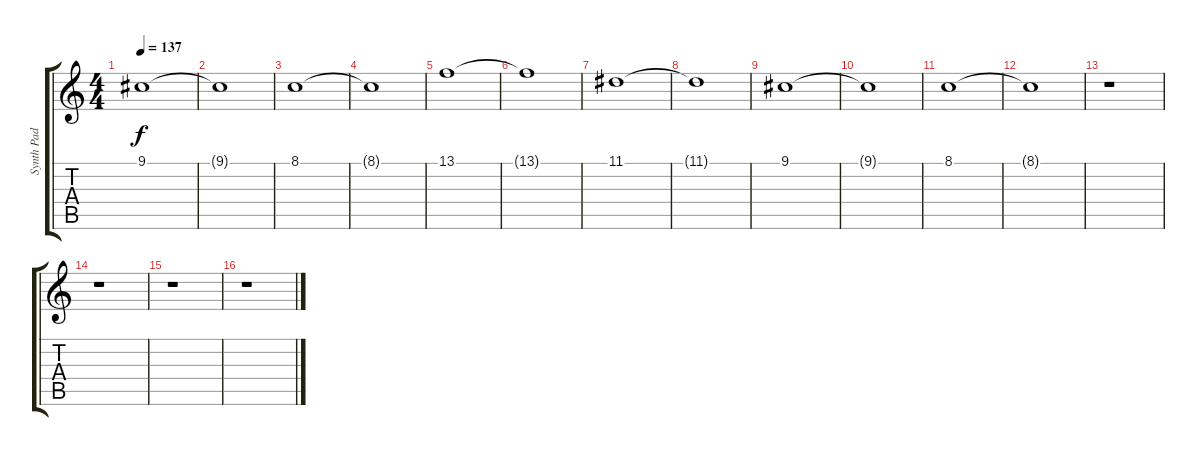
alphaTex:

\track ("Synth Pad 1" "Synth Pad ") {instrument pad8sweep}
\staff {score tabs}
\tuning (E4 B3 G3 D3 A2 E2) {hide}
\ts (4 4)
\tempo 137
\clef g2
\ks c
9.1.1{dy f} |
9.1{t}.1 |
8.1.1 |
8.1{t}.1 |
13.1.1 |
13.1{t}.1 |
11.1.1 |
11.1{t}.1 |
9.1.1 |
9.1{t}.1 |
8.1.1 |
8.1{t}.1 |
r.1 |
r.1 |
r.1 |
r.1
